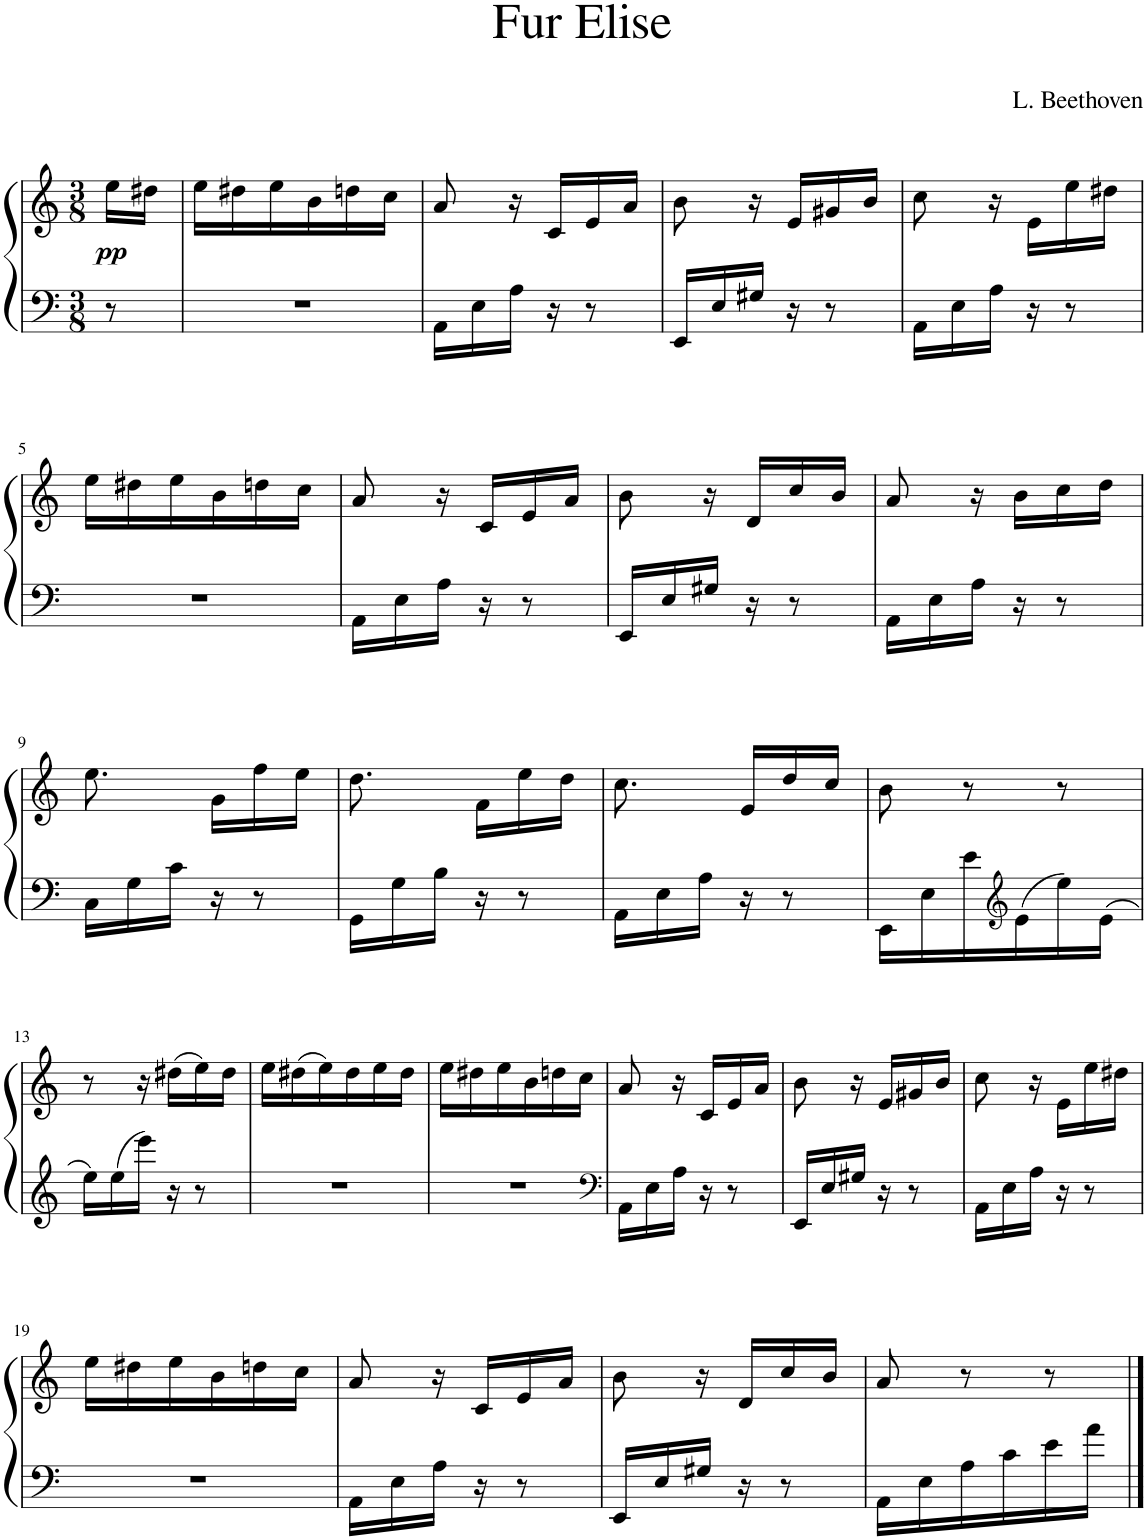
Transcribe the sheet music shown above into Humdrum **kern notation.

**kern	**kern	**dynam
*part1	*part1	*part1
*staff2	*staff1	*staff1/2
*I"Piano	*	*
*I'Pno.	*	*
*clefF4	*clefG2	*
*k[]	*k[]	*
*M3/8	*M3/8	*
=	=	=
!	!	!LO:DY:b
8r	16ee\LL	pp
.	16dd#X\JJ	.
=1	=1	=1
4.r	16ee\LL	.
.	16dd#X\	.
.	16ee\	.
.	16b\	.
.	16ddn\	.
.	16cc\JJ	.
=2	=2	=2
16AA\LL	8a/	.
16E\	.	.
16A\JJ	16r	.
16r	16c/LL	.
8r	16e/	.
.	16a/JJ	.
=3	=3	=3
16EE/LL	8b\	.
16E/	.	.
16G#X/JJ	16r	.
16r	16e/LL	.
8r	16g#X/	.
.	16b/JJ	.
=4	=4	=4
16AA\LL	8cc\	.
16E\	.	.
16A\JJ	16r	.
16r	16e\LL	.
8r	16ee\	.
.	16dd#X\JJ	.
!!LO:LB:g=z
=5	=5	=5
4.r	16ee\LL	.
.	16dd#X\	.
.	16ee\	.
.	16b\	.
.	16ddn\	.
.	16cc\JJ	.
=6	=6	=6
16AA\LL	8a/	.
16E\	.	.
16A\JJ	16r	.
16r	16c/LL	.
8r	16e/	.
.	16a/JJ	.
=7	=7	=7
16EE/LL	8b\	.
16E/	.	.
16G#X/JJ	16r	.
16r	16d/LL	.
8r	16cc/	.
.	16b/JJ	.
=8	=8	=8
16AA\LL	8a/	.
16E\	.	.
16A\JJ	16r	.
16r	16b\LL	.
8r	16cc\	.
.	16dd\JJ	.
!!LO:LB:g=z
=9	=9	=9
16C\LL	8.ee\	.
16G\	.	.
16c\JJ	.	.
16r	16g\LL	.
8r	16ff\	.
.	16ee\JJ	.
=10	=10	=10
16GG\LL	8.dd\	.
16G\	.	.
16B\JJ	.	.
16r	16f\LL	.
8r	16ee\	.
.	16dd\JJ	.
=11	=11	=11
16AA\LL	8.cc\	.
16E\	.	.
16A\JJ	.	.
16r	16e/LL	.
8r	16dd/	.
.	16cc/JJ	.
=12	=12	=12
16EE\LL	8b\	.
16E\	.	.
16e\	8r	.
*clefG2	*	*
16e\	.	.
16ee\	8r	.
16e\JJ	.	.
!!LO:LB:g=z
=13	=13	=13
16ee\LL	8r	.
16ee\	.	.
16eee\JJ	16r	.
16r	(>16dd#X\LL	.
8r	16ee\)	.
.	16dd#\JJ	.
=14	=14	=14
4.r	16ee\LL	.
.	(>16dd#X\	.
.	16ee\)	.
.	16dd#\	.
.	16ee\	.
.	16dd#\JJ	.
=15	=15	=15
4.r	16ee\LL	.
.	16dd#X\	.
.	16ee\	.
.	16b\	.
.	16ddn\	.
.	16cc\JJ	.
=16	=16	=16
*clefF4	*	*
16AA\LL	8a/	.
16E\	.	.
16A\JJ	16r	.
16r	16c/LL	.
8r	16e/	.
.	16a/JJ	.
=17	=17	=17
16EE/LL	8b\	.
16E/	.	.
16G#X/JJ	16r	.
16r	16e/LL	.
8r	16g#X/	.
.	16b/JJ	.
=18	=18	=18
16AA\LL	8cc\	.
16E\	.	.
16A\JJ	16r	.
16r	16e\LL	.
8r	16ee\	.
.	16dd#X\JJ	.
!!LO:LB:g=z
=19	=19	=19
4.r	16ee\LL	.
.	16dd#X\	.
.	16ee\	.
.	16b\	.
.	16ddn\	.
.	16cc\JJ	.
=20	=20	=20
16AA\LL	8a/	.
16E\	.	.
16A\JJ	16r	.
16r	16c/LL	.
8r	16e/	.
.	16a/JJ	.
=21	=21	=21
16EE/LL	8b\	.
16E/	.	.
16G#X/JJ	16r	.
16r	16d/LL	.
8r	16cc/	.
.	16b/JJ	.
=22	=22	=22
16AA\LL	8a/	.
16E\	.	.
16A\	8r	.
16c\	.	.
16e\	8r	.
16a\JJ	.	.
==	==	==
*-	*-	*-
